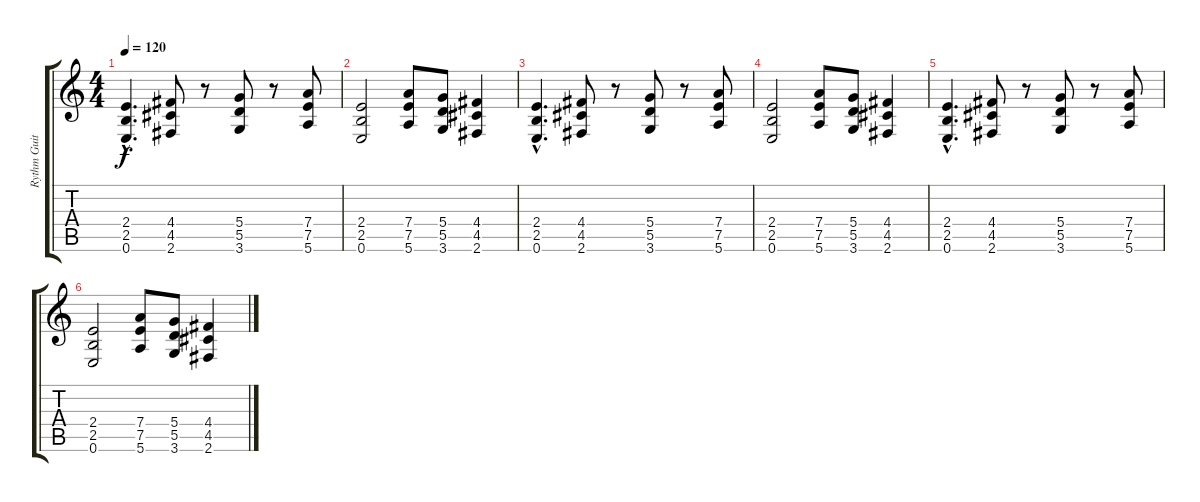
\track ("Rythm Guitar" "Rythm Guit") {instrument acousticguitarsteel}
\staff {score tabs}
\tuning (E4 B3 G3 D3 A2 E2) {hide}
\ts (4 4)
\tempo 120
\clef g2
\ks c
(2.4{hac} 2.5{hac} 0.6{hac}).4{d dy f} (4.4 4.5 2.6).8 r.8 (5.4 5.5 3.6).8 r.8 (7.4 7.5 5.6).8 |
(2.4 2.5 0.6).2 (7.4 7.5 5.6).8 (5.4 5.5 3.6).8 (4.4 4.5 2.6).4 |
(2.4{hac} 2.5{hac} 0.6{hac}).4{d} (4.4 4.5 2.6).8 r.8 (5.4 5.5 3.6).8 r.8 (7.4 7.5 5.6).8 |
(2.4 2.5 0.6).2 (7.4 7.5 5.6).8 (5.4 5.5 3.6).8 (4.4 4.5 2.6).4 |
(2.4{hac} 2.5{hac} 0.6{hac}).4{d} (4.4 4.5 2.6).8 r.8 (5.4 5.5 3.6).8 r.8 (7.4 7.5 5.6).8 |
(2.4 2.5 0.6).2 (7.4 7.5 5.6).8 (5.4 5.5 3.6).8 (4.4 4.5 2.6).4
